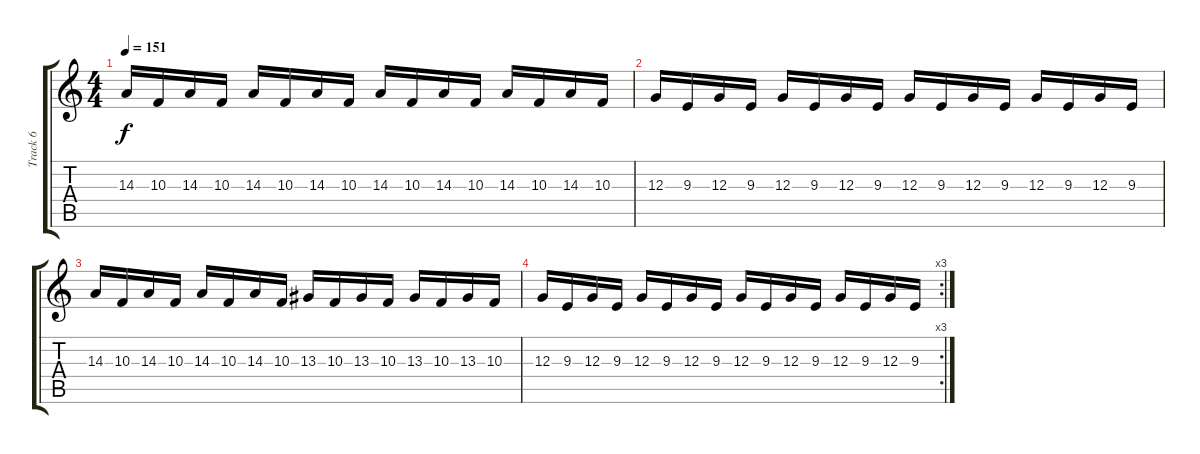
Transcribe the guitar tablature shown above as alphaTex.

\track ("Track 6" "Track 6") {instrument lead1square bank 255}
\staff {score tabs}
\tuning (E4 B3 G3 D3 A2 E2) {hide}
\ts (4 4)
\tempo 151
\clef g2
\ks c
14.3.16{dy f} 10.3.16 14.3.16 10.3.16 14.3.16 10.3.16 14.3.16 10.3.16 14.3.16 10.3.16 14.3.16 10.3.16 14.3.16 10.3.16 14.3.16 10.3.16 |
12.3.16 9.3.16 12.3.16 9.3.16 12.3.16 9.3.16 12.3.16 9.3.16 12.3.16 9.3.16 12.3.16 9.3.16 12.3.16 9.3.16 12.3.16 9.3.16 |
14.3.16 10.3.16 14.3.16 10.3.16 14.3.16 10.3.16 14.3.16 10.3.16 13.3.16 10.3.16 13.3.16 10.3.16 13.3.16 10.3.16 13.3.16 10.3.16 |
\rc 3
12.3.16 9.3.16 12.3.16 9.3.16 12.3.16 9.3.16 12.3.16 9.3.16 12.3.16 9.3.16 12.3.16 9.3.16 12.3.16 9.3.16 12.3.16 9.3.16
